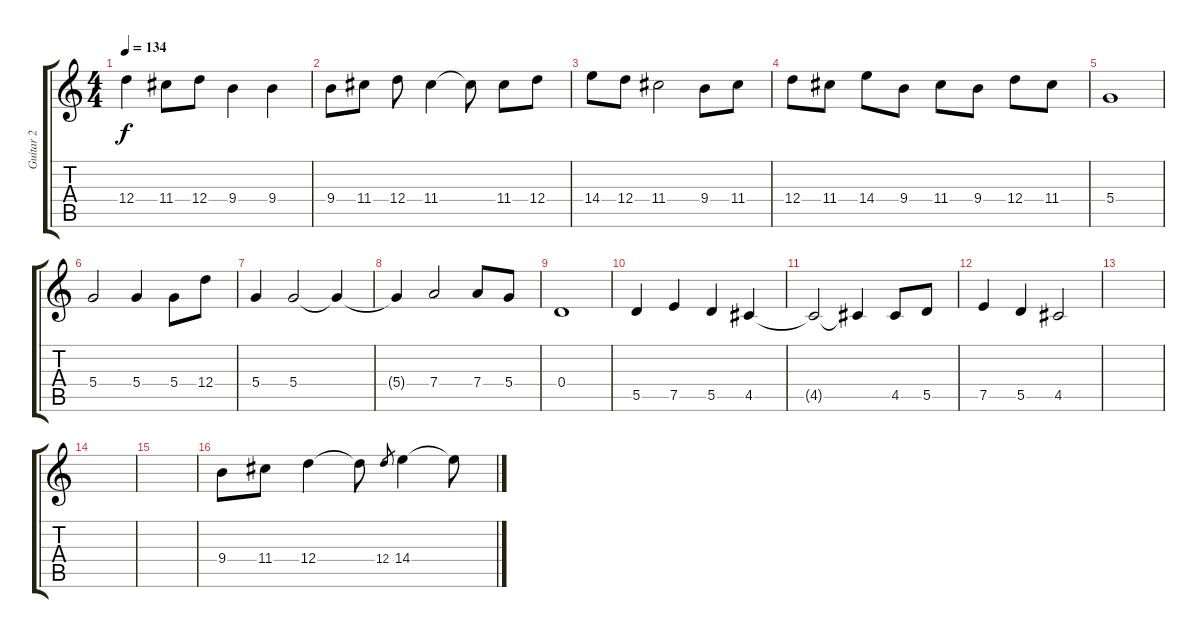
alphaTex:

\track ("Guitar 2" "Guitar 2") {instrument electricguitarjazz}
\staff {score tabs}
\tuning (E4 B3 G3 D3 A2 E2) {hide}
\ts (4 4)
\tempo 134
\clef g2
\ks c
12.4.4{dy f} 11.4.8 12.4.8 9.4.4 9.4.4 |
9.4.8 11.4.8 12.4.8 11.4.4 11.4{t}.8 11.4.8 12.4.8 |
14.4.8 12.4.8 11.4.2 9.4.8 11.4.8 |
12.4.8 11.4.8 14.4.8 9.4.8 11.4.8 9.4.8 12.4.8 11.4.8 |
5.4.1 |
5.4.2 5.4.4 5.4.8 12.4.8 |
5.4.4 5.4.2 5.4{t}.4 |
5.4{t}.4 7.4.2 7.4.8 5.4.8 |
0.4.1 |
5.5.4 7.5.4 5.5.4 4.5.4 |
4.5{t}.2 4.5{t}.4 4.5.8 5.5.8 |
7.5.4 5.5.4 4.5.2 |
|
|
|
9.4.8 11.4.8 12.4.4 12.4{t}.8 12.4.8{gr} 14.4.4 14.4{t}.8
